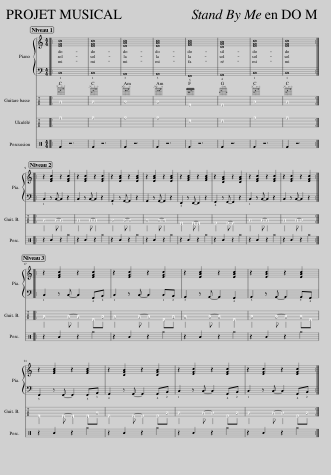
X:1
%%score { 1 | 2 } 3 4 5
L:1/8
M:4/4
I:linebreak $
K:C
V:1 treble
V:2 bass
V:3 tab transpose=-12 stafflines=4 strings=E2,A2,D3,G3
V:4 tab stafflines=4 strings=G4,C4,E4,A4
V:5 perc
K:none
V:1
|: [EGc]8 | [EGc]8 | [EAc]8 | [EAc]8 | [FAc]8 | %5
 [DGB]8 | [EGc]8 | [EGc]8 ::$ z2 [EGc]2 z2 [EGc]2 | z2 [EGc]2 z2 [EGc]2 | %10
 z2 [EAc]2 z2 [EAc]2 | z2 [EAc]2 z2 [EAc]2 | z2 [FAc]2 z2 [FAc]2 | z2 [DGB]2 z2 [DGB]2 | z2 [EGc]2 z2 [EGc]2 | %15
 z2 [EGc]2 z2 [EGc]2 ::$ z2 [EGc]2 z2 [EGc]2 | z2 [EGc]2 z2 [EGc]2 | z2 [EAc]2 z2 [EAc]2 | z2 [EAc]2 z2 [EAc]2 |$ %20
 z2 [FAc]2 z2 [FAc]2 | z2 [DGB]2 z2 [DGB]2 | z2 [EGc]2 z2 [EGc]2 | z2 [EGc]2 z2 [EGc]2 :| %24
V:2
|: !1!C,8 | !1!C,8 | !3!A,,8 | !3!A,,8 | !5!F,,8 | %5
 !4!G,,8 | !1!C,8 | !1!C,8 ::$ !1!C,2 z C,- C,2 z2 | C,2 z C,- C,2 z2 | %10
 !3!A,,2 z A,,- A,,2 z2 | A,,2 z A,,- A,,2 z2 | !5!F,,2 z F,,- F,,2 z2 | !4!G,,2 z G,,- G,,2 z2 | !1!C,2 z C,- C,2 z2 | %15
 C,2 z C,- C,2 z2 ::$ !1!C,2 z C,- C,2 !4!G,,!2!B,, | !1!C,2 z C,- C,2 !1!C,!2!B,, | !3!A,,2 z A,,- A,,2 !4!G,,2 | !3!A,,2 z A,,- A,,2 !3'!A,,!4!G,, |$ %20
 !5!F,,2 z F,,- F,,2 !5!F,,!3!A,, | !4!G,,2 z G,,- G,,2 !4!G,,!2!B,, | !1!C,2 z C,- C,2 !4!G,,!2!B,, | !1!C,2 z C,- C,2 !4!G,,!2!B,, :| %24
V:3
|: !3!C,,8 | !3!C,,8 | !3!A,,,8 | !3!A,,,8 | !4!F,,,8 | %5
 !4!G,,,8 | !3!C,,8 | !3!C,,8 ::$ !3!C,,2 x !3!C,,- !3!C,,2 x2 | !3!C,,2 x !3!C,,- !3!C,,2 x2 | %10
 !3!A,,,2 x !3!A,,,- !3!A,,,2 x2 | !3!A,,,2 x !3!A,,,- !3!A,,,2 x2 | !4!F,,,2 x !4!F,,,- !4!F,,,2 x2 | !4!G,,,2 x !4!G,,,- !4!G,,,2 x2 | !3!C,,2 x !3!C,,- !3!C,,2 x2 | %15
 !3!C,,2 x !3!C,,- !3!C,,2 x2 ::$ !3!C,,2 x !3!C,,- !3!C,,2 !4!G,,,!3!B,,, | !3!C,,2 x !3!C,,- !3!C,,2 !4!G,,,!3!B,,, | !3!A,,,2 x !3!A,,,- !3!A,,,2 !4!G,,,2 | !3!A,,,2 x !3!A,,,- !3!A,,,2 !3!A,,,!4!G,,, |$ %20
 !4!F,,,2 x !4!F,,,- !4!F,,,2 !4!F,,,!3!A,,, | !4!G,,,2 x !4!G,,,- !4!G,,,2 !4!G,,,!3!B,,, | !3!C,,2 x !3!C,,- !3!C,,2 !4!G,,,!3!B,,, | !3!C,,2 x !3!C,,- !3!C,,2 !4!G,,,!3!B,,, :| %24
V:4
|: !1!c8 | !1!c8 | !1!A8 | !1!A8 | !2!F8 | %5
 !2!G8 | !1!c8 | !1!c8 ::$ x8 | x8 | %10
 x8 | x8 | x8 | x8 | x8 | %15
 x8 ::$ x8 | x8 | x8 | x8 |$ %20
 x8 | x8 | x8 | x8 :| %24
V:5
|: F2 z6 | F2 z6 | F2 z6 | F2 z6 | F2 z6 | %5
 F2 z6 | F2 z6 | F2 z6 ::$ z2 B2 z2 ^g2 | z2 B2 z2 ^g2 | %10
 z2 B2 z2 ^g2 | z2 B2 z2 ^g2 | z2 B2 z2 ^g2 | z2 B2 z2 ^g2 | z2 B2 z2 ^g2 | %15
 z2 B2 z2 ^g2 ::$ z2 B2 z2 ^g2 | z2 B2 z2 ^g2 | z2 B2 z2 ^g2 | z2 B2 z2 ^g2 |$ %20
 z2 B2 z2 ^g2 | z2 B2 z2 ^g2 | z2 B2 z2 ^g2 | z2 B2 z2 ^g2 :| %24
